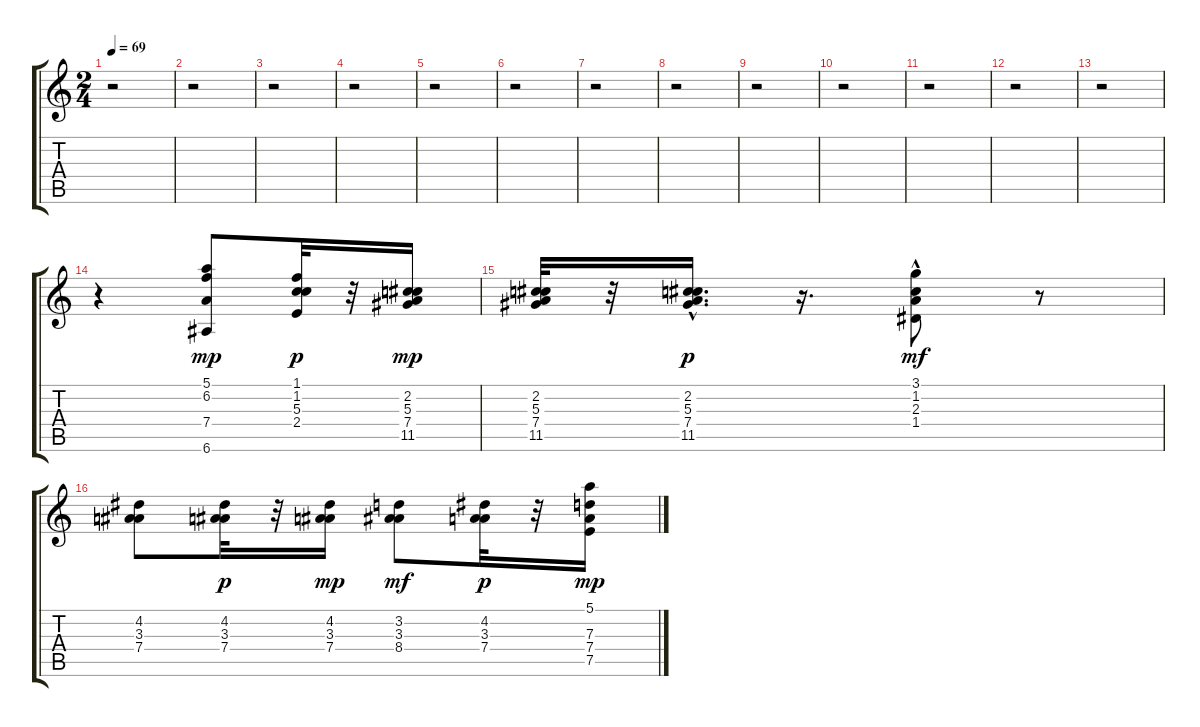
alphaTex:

\track "" {instrument electricguitarjazz}
\staff {score tabs}
\tuning (E4 B3 G3 D3 A2 E2) {hide}
\ts (2 4)
\tempo 69
\clef g2
\ks c
r.2{dy mp} |
r.2 |
r.2 |
r.2 |
r.2 |
r.2 |
r.2 |
r.2 |
r.2 |
r.2 |
r.2 |
r.2 |
r.2 |
r.4 (5.1 6.2 7.4 6.6).8 (1.1 1.2 5.3 2.4).32{dy p} r.32 (2.2 5.3 7.4 11.5).16{dy mp} |
(2.2 5.3 7.4 11.5).32 r.32 (2.2{hac} 5.3{hac} 7.4{hac} 11.5{hac}).16{d dy p} r.16{d} (3.1 1.2{hac} 2.3 1.4).8{dy mf} r.8 |
(4.2 3.3 7.4).8 (4.2 3.3 7.4).32{dy p} r.32 (4.2 3.3 7.4).16{dy mp} (3.2 3.3 8.4).8{dy mf} (4.2 3.3 7.4).32{dy p} r.32 (5.1 7.3 7.4 7.5).16{dy mp}
